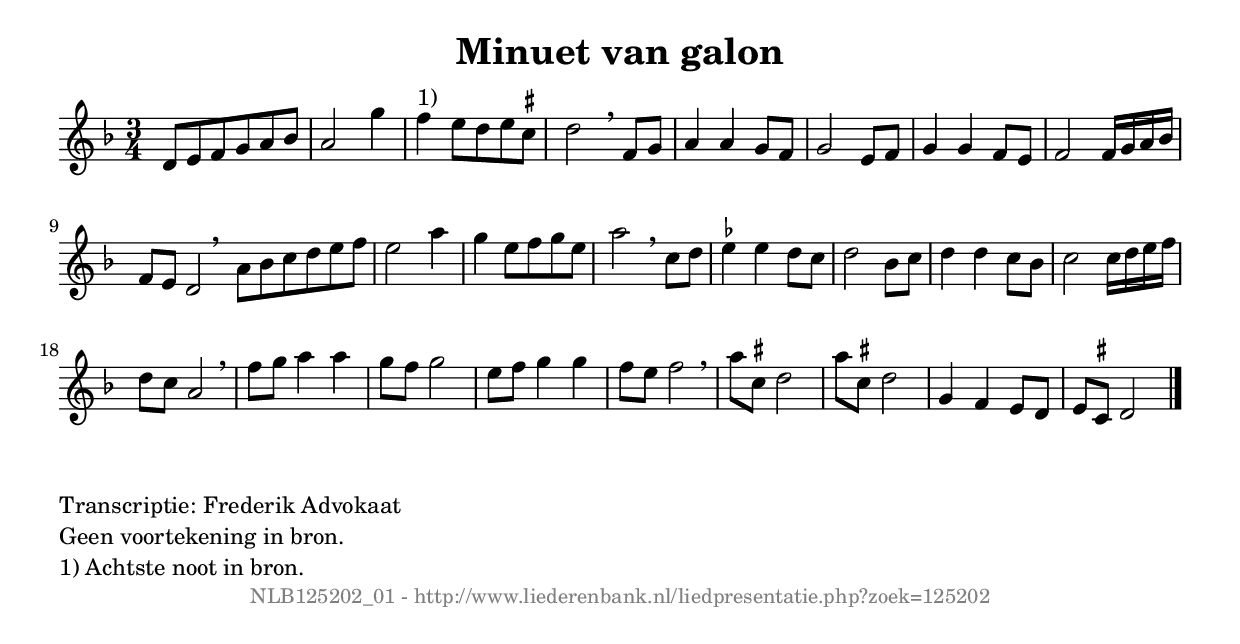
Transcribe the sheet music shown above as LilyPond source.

%
% produced by wce2krn 1.64 (7 June 2014)
%
\version"2.16"
#(append! paper-alist '(("long" . (cons (* 210 mm) (* 2000 mm)))))
#(set-default-paper-size "long")
sb = {\breathe}
mBreak = {\breathe }
bBreak = {\breathe }
x = {\once\override NoteHead #'style = #'cross }
gl=\glissando
itime={\override Staff.TimeSignature #'stencil = ##f }
ficta = {\once\set suggestAccidentals = ##t}
fine = {\once\override Score.RehearsalMark #'self-alignment-X = #1 \mark \markup {\italic{Fine}}}
dc = {\once\override Score.RehearsalMark #'self-alignment-X = #1 \mark \markup {\italic{D.C.}}}
dcf = {\once\override Score.RehearsalMark #'self-alignment-X = #1 \mark \markup {\italic{D.C. al Fine}}}
dcc = {\once\override Score.RehearsalMark #'self-alignment-X = #1 \mark \markup {\italic{D.C. al Coda}}}
ds = {\once\override Score.RehearsalMark #'self-alignment-X = #1 \mark \markup {\italic{D.S.}}}
dsf = {\once\override Score.RehearsalMark #'self-alignment-X = #1 \mark \markup {\italic{D.S. al Fine}}}
dsc = {\once\override Score.RehearsalMark #'self-alignment-X = #1 \mark \markup {\italic{D.S. al Coda}}}
pv = {\set Score.repeatCommands = #'((volta "1"))}
sv = {\set Score.repeatCommands = #'((volta "2"))}
tv = {\set Score.repeatCommands = #'((volta "3"))}
qv = {\set Score.repeatCommands = #'((volta "4"))}
xv = {\set Score.repeatCommands = #'((volta #f))}
\header{ tagline = ""
title = "Minuet van galon"
}
\score {{
\key d \minor
\relative g'
{
\set melismaBusyProperties = #'()
\time 3/4
\tempo 4=120
\override Score.MetronomeMark #'transparent = ##t
\override Score.RehearsalMark #'break-visibility = #(vector #t #t #f)
d8 e f g a bes a2 g'4 f4^"1)" e8 d e \ficta cis d2 \sb f,8 g a4 a g8 f g2 e8 f g4 g f8 e f2 f16 g a bes f8 e d2 \bar ":|" \bBreak
a'8 bes c d e f e2 a4 g e8 f g e a2 \sb c,8 d \ficta es4 \ficta es d8 c d2 bes8 c d4 d c8 bes c2 c16 d e f d8 c a2 \mBreak \bar "|"
f'8 g a4 a g8 f g2 e8 f g4 g f8 e f2 \sb a8 \ficta cis, d2 a'8 \ficta cis, d2 g,4 f e8 d e \ficta cis d2 \bar "|."
 }}
 \midi { }
 \layout {
            indent = 0.0\cm
}
}
\markup { \wordwrap-string #" 
Transcriptie: Frederik Advokaat

Geen voortekening in bron.

1) Achtste noot in bron.
"}
\markup { \vspace #0 } \markup { \with-color #grey \fill-line { \center-column { \smaller "NLB125202_01 - http://www.liederenbank.nl/liedpresentatie.php?zoek=125202" } } }
